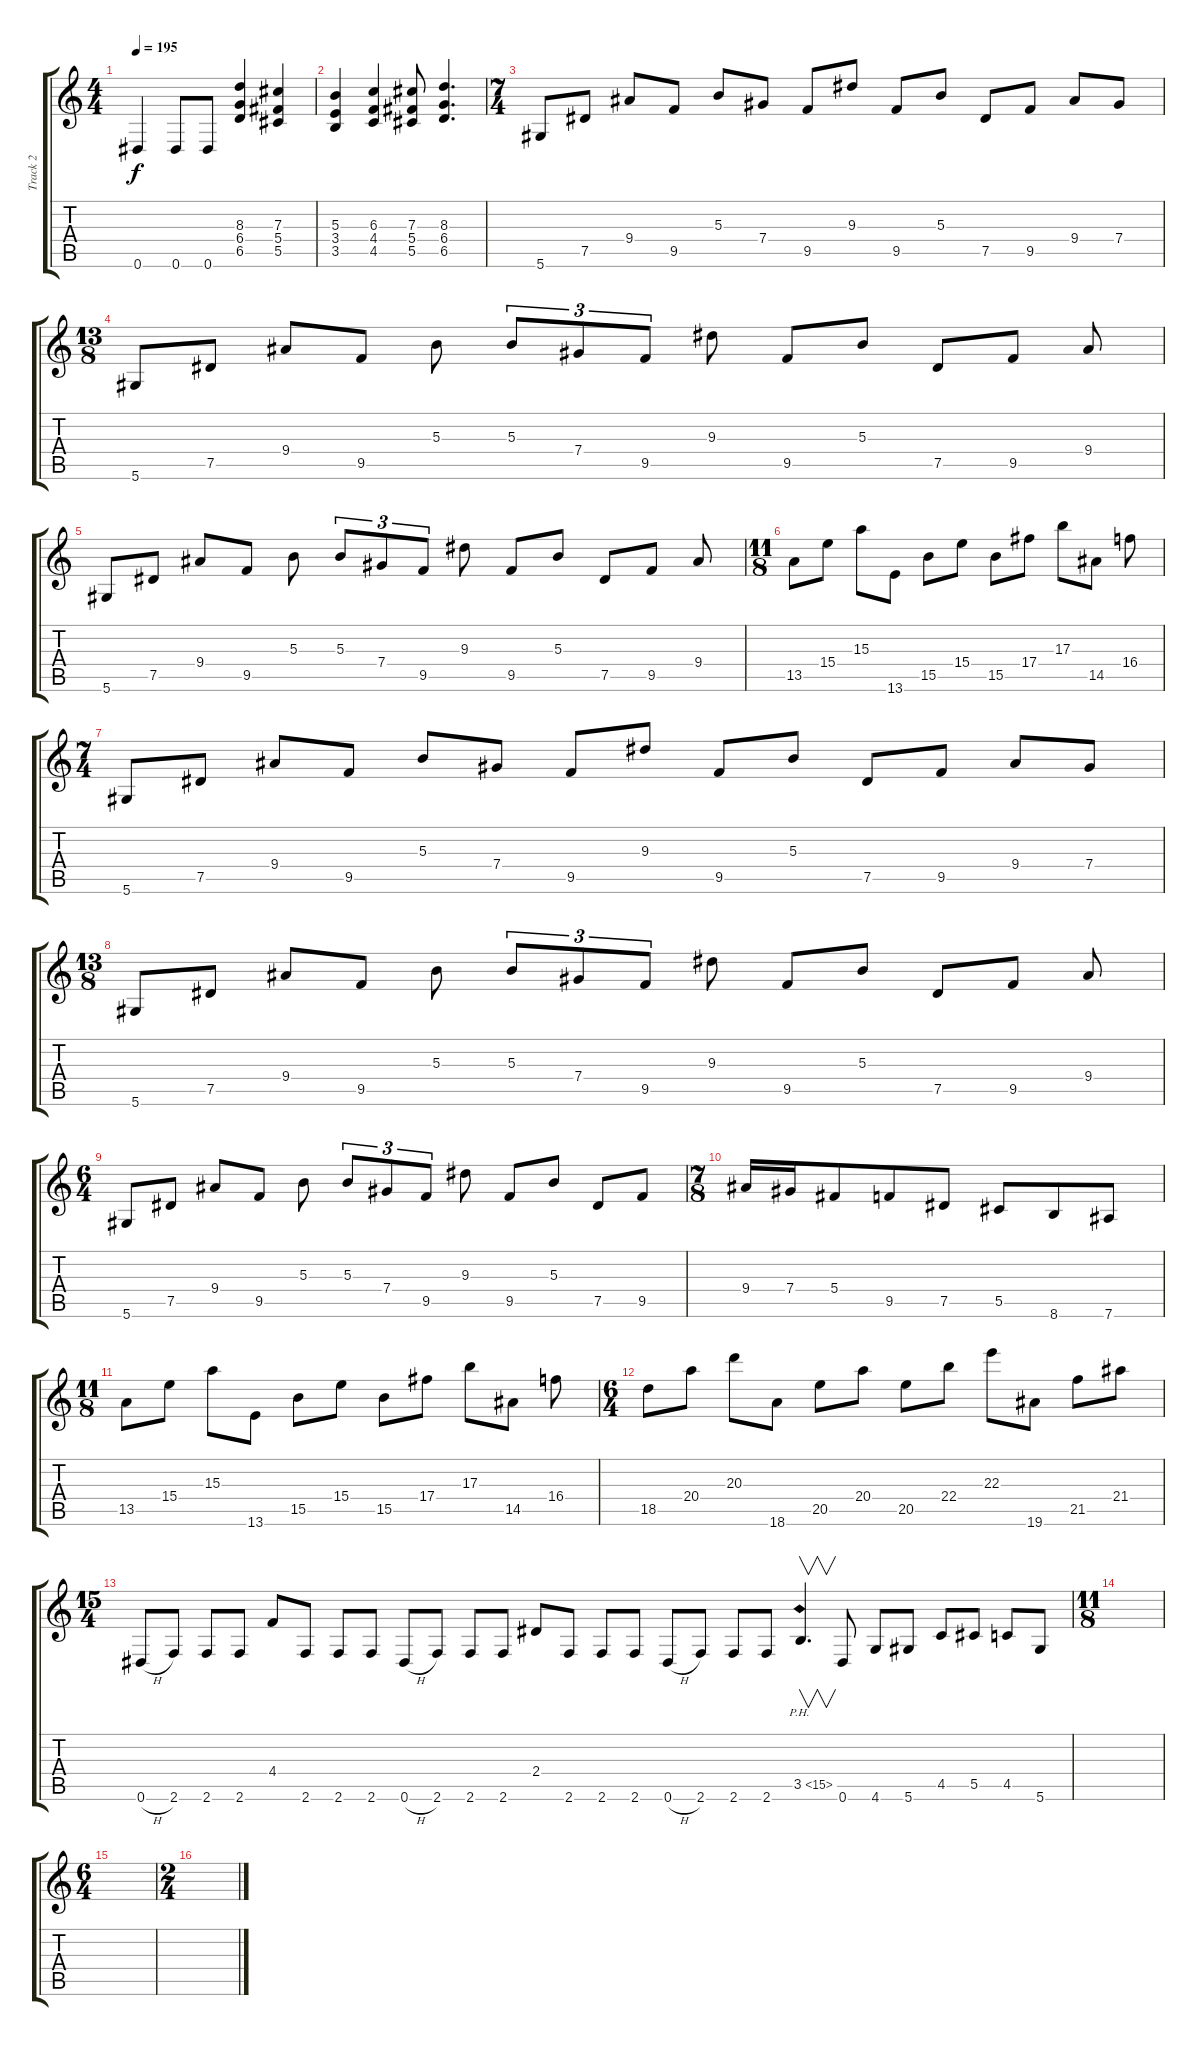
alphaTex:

\track ("Track 2" "Track 2") {instrument distortionguitar}
\staff {score tabs}
\tuning (Eb4 Bb3 Gb3 Db3 Ab2 Eb2) {hide}
\ts (4 4)
\tempo 195
\clef g2
\ks c
0.6.4{dy f} 0.6.8 0.6.8 (8.3 6.4 6.5).4 (7.3 5.4 5.5).4 |
(5.3 3.4 3.5).4 (6.3 4.4 4.5).4 (7.3 5.4 5.5).8 (8.3 6.4 6.5).4{d} |
\ts (7 4)
5.6.8 7.5.8 9.4.8 9.5.8 5.3.8 7.4.8 9.5.8 9.3.8 9.5.8 5.3.8 7.5.8 9.5.8 9.4.8 7.4.8 |
\ts (13 8)
5.6.8 7.5.8 9.4.8 9.5.8 5.3.8 5.3.8{tu (3 2)} 7.4.8{tu (3 2)} 9.5.8{tu (3 2)} 9.3.8 9.5.8 5.3.8 7.5.8 9.5.8 9.4.8 |
5.6.8 7.5.8 9.4.8 9.5.8 5.3.8 5.3.8{tu (3 2)} 7.4.8{tu (3 2)} 9.5.8{tu (3 2)} 9.3.8 9.5.8 5.3.8 7.5.8 9.5.8 9.4.8 |
\ts (11 8)
13.5.8 15.4.8 15.3.8 13.6.8 15.5.8 15.4.8 15.5.8 17.4.8 17.3.8 14.5.8 16.4.8 |
\ts (7 4)
5.6.8 7.5.8 9.4.8 9.5.8 5.3.8 7.4.8 9.5.8 9.3.8 9.5.8 5.3.8 7.5.8 9.5.8 9.4.8 7.4.8 |
\ts (13 8)
5.6.8 7.5.8 9.4.8 9.5.8 5.3.8 5.3.8{tu (3 2)} 7.4.8{tu (3 2)} 9.5.8{tu (3 2)} 9.3.8 9.5.8 5.3.8 7.5.8 9.5.8 9.4.8 |
\ts (6 4)
5.6.8 7.5.8 9.4.8 9.5.8 5.3.8 5.3.8{tu (3 2)} 7.4.8{tu (3 2)} 9.5.8{tu (3 2)} 9.3.8 9.5.8 5.3.8 7.5.8 9.5.8 |
\ts (7 8)
9.4.16 7.4.16 5.4.8 9.5.8 7.5.8 5.5.8 8.6.8 7.6.8 |
\ts (11 8)
13.5.8 15.4.8 15.3.8 13.6.8 15.5.8 15.4.8 15.5.8 17.4.8 17.3.8 14.5.8 16.4.8 |
\ts (6 4)
18.5.8 20.4.8 20.3.8 18.6.8 20.5.8 20.4.8 20.5.8 22.4.8 22.3.8 19.6.8 21.5.8 21.4.8 |
\ts (15 4)
0.6{h}.8 2.6.8 2.6.8 2.6.8 4.4.8 2.6.8 2.6.8 2.6.8 0.6{h}.8 2.6.8 2.6.8 2.6.8 2.4.8 2.6.8 2.6.8 2.6.8 0.6{h}.8 2.6.8 2.6.8 2.6.8 3.5{ph 12}.4{v d} 0.6.8 4.6.8 5.6.8 4.5.8 5.5.8 4.5.8 5.6.8 |
\ts (11 8)
|
\ts (6 4)
|
\ts (2 4)
